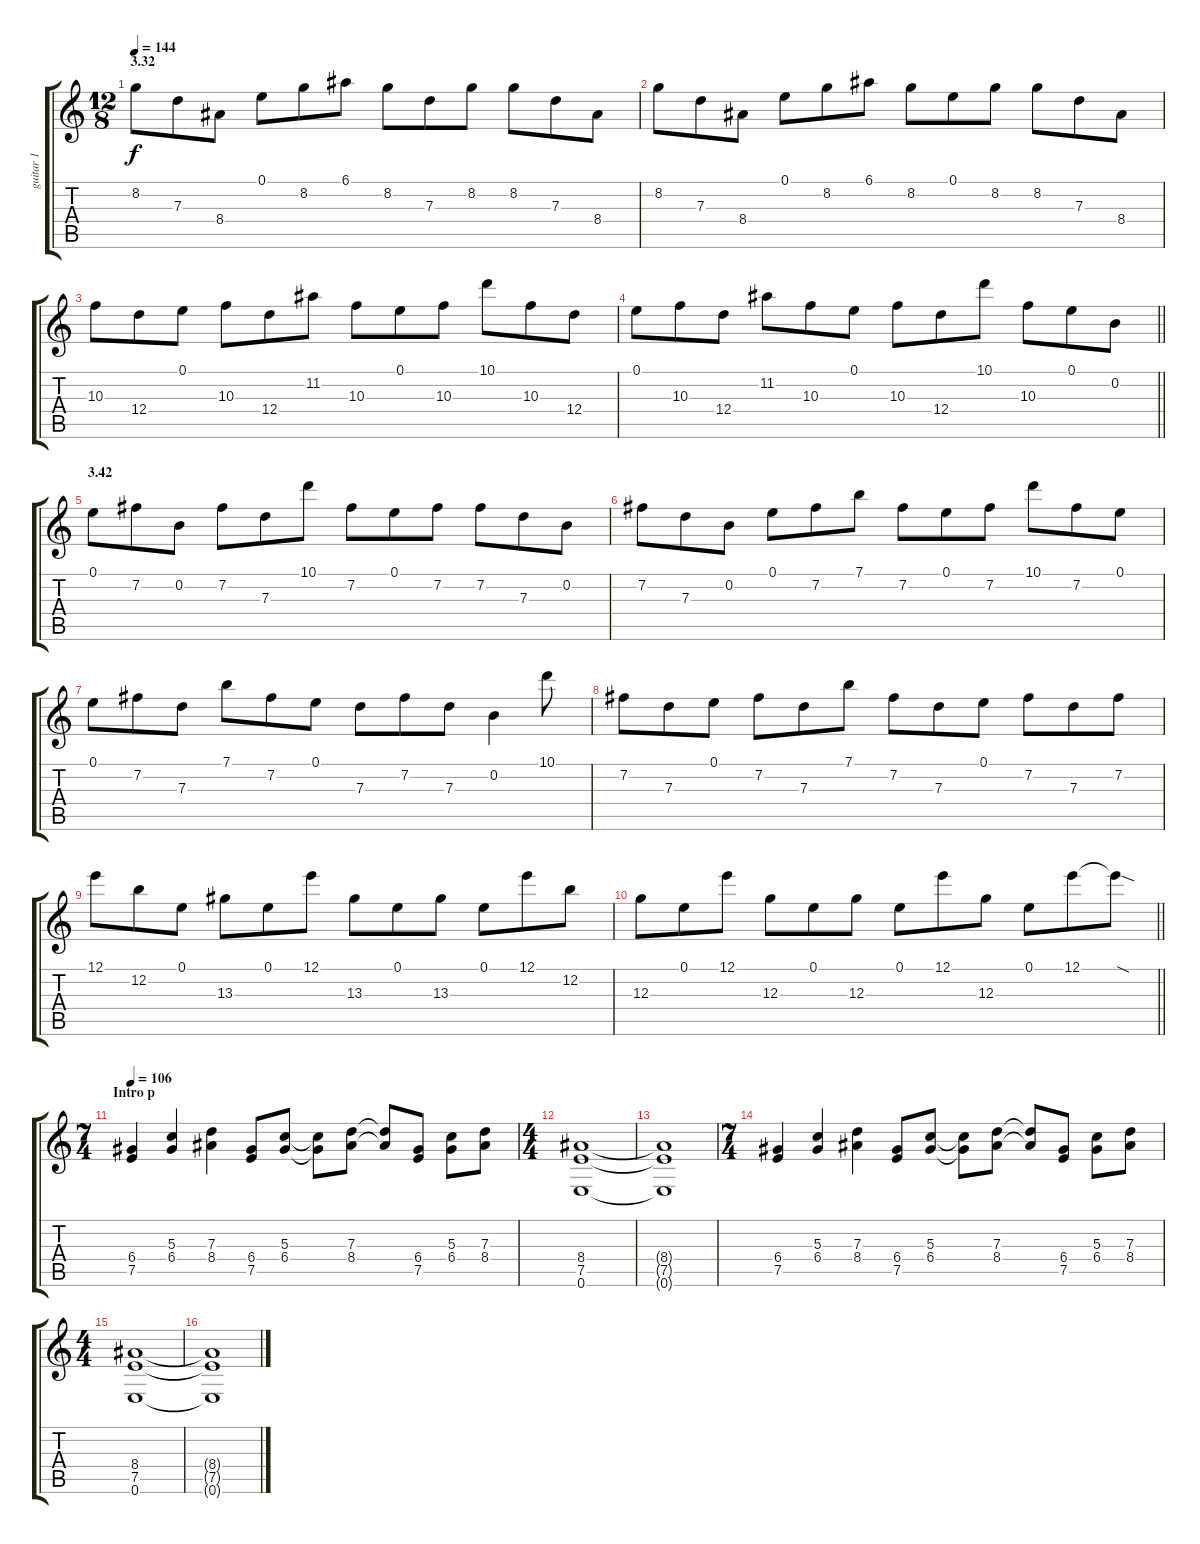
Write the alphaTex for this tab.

\track ("guitar 1" "guitar 1") {instrument overdrivenguitar}
\staff {score tabs}
\tuning (E4 B3 G3 D3 A2 E2) {hide}
\ts (12 8)
\section ("" "3.32")
\tempo 144
\clef g2
\ks c
8.2.8{dy f} 7.3.8 8.4.8 0.1.8 8.2.8 6.1.8 8.2.8 7.3.8 8.2.8 8.2.8 7.3.8 8.4.8 |
8.2.8 7.3.8 8.4.8 0.1.8 8.2.8 6.1.8 8.2.8 0.1.8 8.2.8 8.2.8 7.3.8 8.4.8 |
10.3.8 12.4.8 0.1.8 10.3.8 12.4.8 11.2.8 10.3.8 0.1.8 10.3.8 10.1.8 10.3.8 12.4.8 |
\barLineRight lightlight
0.1.8 10.3.8 12.4.8 11.2.8 10.3.8 0.1.8 10.3.8 12.4.8 10.1.8 10.3.8 0.1.8 0.2.8 |
\section ("" "3.42")
0.1.8 7.2.8 0.2.8 7.2.8 7.3.8 10.1.8 7.2.8 0.1.8 7.2.8 7.2.8 7.3.8 0.2.8 |
7.2.8 7.3.8 0.2.8 0.1.8 7.2.8 7.1.8 7.2.8 0.1.8 7.2.8 10.1.8 7.2.8 0.1.8 |
0.1.8 7.2.8 7.3.8 7.1.8 7.2.8 0.1.8 7.3.8 7.2.8 7.3.8 0.2.4 10.1.8 |
7.2.8 7.3.8 0.1.8 7.2.8 7.3.8 7.1.8 7.2.8 7.3.8 0.1.8 7.2.8 7.3.8 7.2.8 |
12.1.8 12.2.8 0.1.8 13.3.8 0.1.8 12.1.8 13.3.8 0.1.8 13.3.8 0.1.8 12.1.8 12.2.8 |
\barLineRight lightlight
12.3.8 0.1.8 12.1.8 12.3.8 0.1.8 12.3.8 0.1.8 12.1.8 12.3.8 0.1.8 12.1.8 12.1{sod t}.8 |
\ts (7 4)
\section ("" "Intro p")
\tempo 106
(6.4 7.5).4 (5.3 6.4).4 (7.3 8.4).4 (6.4 7.5).8 (5.3 6.4).8 (5.3{t} 6.4{t}).8 (7.3 8.4).8 (7.3{t} 8.4{t}).8 (6.4 7.5).8 (5.3 6.4).8 (7.3 8.4).8 |
\ts (4 4)
(8.4 7.5 0.6).1 |
(8.4{t} 7.5{t} 0.6{t}).1 |
\ts (7 4)
(6.4 7.5).4 (5.3 6.4).4 (7.3 8.4).4 (6.4 7.5).8 (5.3 6.4).8 (5.3{t} 6.4{t}).8 (7.3 8.4).8 (7.3{t} 8.4{t}).8 (6.4 7.5).8 (5.3 6.4).8 (7.3 8.4).8 |
\ts (4 4)
(8.4 7.5 0.6).1 |
(8.4{t} 7.5{t} 0.6{t}).1
